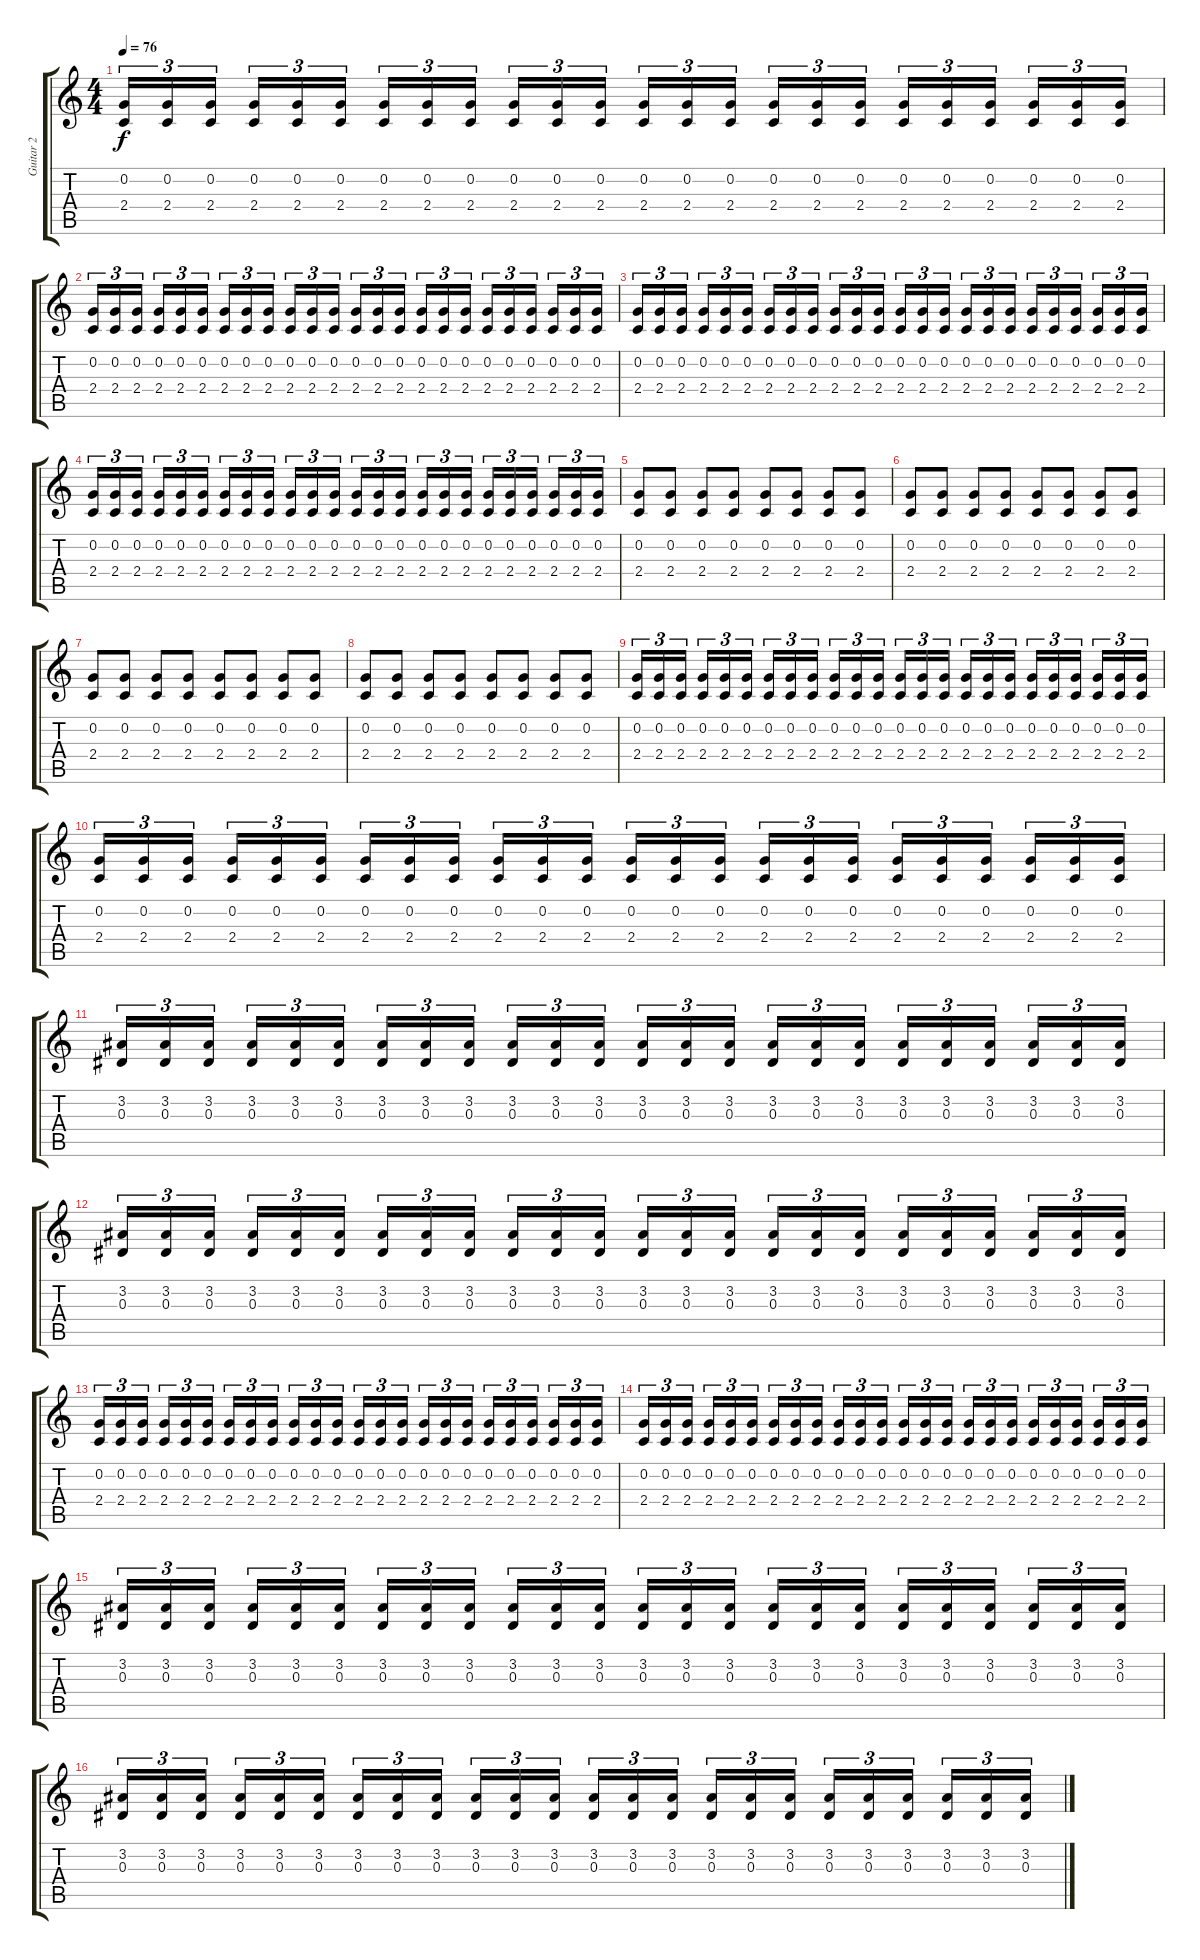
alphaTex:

\track ("Guitar 2" "Guitar 2") {instrument distortionguitar}
\staff {score tabs}
\tuning (C4 G3 Eb3 Bb2 F2 C2) {hide}
\ts (4 4)
\tempo 76
\clef g2
\ks c
(0.2 2.4).16{tu (3 2) dy f} (0.2 2.4).16{tu (3 2)} (0.2 2.4).16{tu (3 2) beam splitsecondary} (0.2 2.4).16{tu (3 2)} (0.2 2.4).16{tu (3 2)} (0.2 2.4).16{tu (3 2)} (0.2 2.4).16{tu (3 2)} (0.2 2.4).16{tu (3 2)} (0.2 2.4).16{tu (3 2) beam splitsecondary} (0.2 2.4).16{tu (3 2)} (0.2 2.4).16{tu (3 2)} (0.2 2.4).16{tu (3 2)} (0.2 2.4).16{tu (3 2)} (0.2 2.4).16{tu (3 2)} (0.2 2.4).16{tu (3 2) beam splitsecondary} (0.2 2.4).16{tu (3 2)} (0.2 2.4).16{tu (3 2)} (0.2 2.4).16{tu (3 2)} (0.2 2.4).16{tu (3 2)} (0.2 2.4).16{tu (3 2)} (0.2 2.4).16{tu (3 2) beam splitsecondary} (0.2 2.4).16{tu (3 2)} (0.2 2.4).16{tu (3 2)} (0.2 2.4).16{tu (3 2)} |
(0.2 2.4).16{tu (3 2)} (0.2 2.4).16{tu (3 2)} (0.2 2.4).16{tu (3 2) beam splitsecondary} (0.2 2.4).16{tu (3 2)} (0.2 2.4).16{tu (3 2)} (0.2 2.4).16{tu (3 2)} (0.2 2.4).16{tu (3 2)} (0.2 2.4).16{tu (3 2)} (0.2 2.4).16{tu (3 2) beam splitsecondary} (0.2 2.4).16{tu (3 2)} (0.2 2.4).16{tu (3 2)} (0.2 2.4).16{tu (3 2)} (0.2 2.4).16{tu (3 2)} (0.2 2.4).16{tu (3 2)} (0.2 2.4).16{tu (3 2) beam splitsecondary} (0.2 2.4).16{tu (3 2)} (0.2 2.4).16{tu (3 2)} (0.2 2.4).16{tu (3 2)} (0.2 2.4).16{tu (3 2)} (0.2 2.4).16{tu (3 2)} (0.2 2.4).16{tu (3 2) beam splitsecondary} (0.2 2.4).16{tu (3 2)} (0.2 2.4).16{tu (3 2)} (0.2 2.4).16{tu (3 2)} |
(0.2 2.4).16{tu (3 2)} (0.2 2.4).16{tu (3 2)} (0.2 2.4).16{tu (3 2) beam splitsecondary} (0.2 2.4).16{tu (3 2)} (0.2 2.4).16{tu (3 2)} (0.2 2.4).16{tu (3 2)} (0.2 2.4).16{tu (3 2)} (0.2 2.4).16{tu (3 2)} (0.2 2.4).16{tu (3 2) beam splitsecondary} (0.2 2.4).16{tu (3 2)} (0.2 2.4).16{tu (3 2)} (0.2 2.4).16{tu (3 2)} (0.2 2.4).16{tu (3 2)} (0.2 2.4).16{tu (3 2)} (0.2 2.4).16{tu (3 2) beam splitsecondary} (0.2 2.4).16{tu (3 2)} (0.2 2.4).16{tu (3 2)} (0.2 2.4).16{tu (3 2)} (0.2 2.4).16{tu (3 2)} (0.2 2.4).16{tu (3 2)} (0.2 2.4).16{tu (3 2) beam splitsecondary} (0.2 2.4).16{tu (3 2)} (0.2 2.4).16{tu (3 2)} (0.2 2.4).16{tu (3 2)} |
(0.2 2.4).16{tu (3 2)} (0.2 2.4).16{tu (3 2)} (0.2 2.4).16{tu (3 2) beam splitsecondary} (0.2 2.4).16{tu (3 2)} (0.2 2.4).16{tu (3 2)} (0.2 2.4).16{tu (3 2)} (0.2 2.4).16{tu (3 2)} (0.2 2.4).16{tu (3 2)} (0.2 2.4).16{tu (3 2) beam splitsecondary} (0.2 2.4).16{tu (3 2)} (0.2 2.4).16{tu (3 2)} (0.2 2.4).16{tu (3 2)} (0.2 2.4).16{tu (3 2)} (0.2 2.4).16{tu (3 2)} (0.2 2.4).16{tu (3 2) beam splitsecondary} (0.2 2.4).16{tu (3 2)} (0.2 2.4).16{tu (3 2)} (0.2 2.4).16{tu (3 2)} (0.2 2.4).16{tu (3 2)} (0.2 2.4).16{tu (3 2)} (0.2 2.4).16{tu (3 2) beam splitsecondary} (0.2 2.4).16{tu (3 2)} (0.2 2.4).16{tu (3 2)} (0.2 2.4).16{tu (3 2)} |
(0.2 2.4).8 (0.2 2.4).8 (0.2 2.4).8 (0.2 2.4).8 (0.2 2.4).8 (0.2 2.4).8 (0.2 2.4).8 (0.2 2.4).8 |
(0.2 2.4).8 (0.2 2.4).8 (0.2 2.4).8 (0.2 2.4).8 (0.2 2.4).8 (0.2 2.4).8 (0.2 2.4).8 (0.2 2.4).8 |
(0.2 2.4).8 (0.2 2.4).8 (0.2 2.4).8 (0.2 2.4).8 (0.2 2.4).8 (0.2 2.4).8 (0.2 2.4).8 (0.2 2.4).8 |
(0.2 2.4).8 (0.2 2.4).8 (0.2 2.4).8 (0.2 2.4).8 (0.2 2.4).8 (0.2 2.4).8 (0.2 2.4).8 (0.2 2.4).8 |
(0.2 2.4).16{tu (3 2)} (0.2 2.4).16{tu (3 2)} (0.2 2.4).16{tu (3 2) beam splitsecondary} (0.2 2.4).16{tu (3 2)} (0.2 2.4).16{tu (3 2)} (0.2 2.4).16{tu (3 2)} (0.2 2.4).16{tu (3 2)} (0.2 2.4).16{tu (3 2)} (0.2 2.4).16{tu (3 2) beam splitsecondary} (0.2 2.4).16{tu (3 2)} (0.2 2.4).16{tu (3 2)} (0.2 2.4).16{tu (3 2)} (0.2 2.4).16{tu (3 2)} (0.2 2.4).16{tu (3 2)} (0.2 2.4).16{tu (3 2) beam splitsecondary} (0.2 2.4).16{tu (3 2)} (0.2 2.4).16{tu (3 2)} (0.2 2.4).16{tu (3 2)} (0.2 2.4).16{tu (3 2)} (0.2 2.4).16{tu (3 2)} (0.2 2.4).16{tu (3 2) beam splitsecondary} (0.2 2.4).16{tu (3 2)} (0.2 2.4).16{tu (3 2)} (0.2 2.4).16{tu (3 2)} |
(0.2 2.4).16{tu (3 2)} (0.2 2.4).16{tu (3 2)} (0.2 2.4).16{tu (3 2) beam splitsecondary} (0.2 2.4).16{tu (3 2)} (0.2 2.4).16{tu (3 2)} (0.2 2.4).16{tu (3 2)} (0.2 2.4).16{tu (3 2)} (0.2 2.4).16{tu (3 2)} (0.2 2.4).16{tu (3 2) beam splitsecondary} (0.2 2.4).16{tu (3 2)} (0.2 2.4).16{tu (3 2)} (0.2 2.4).16{tu (3 2)} (0.2 2.4).16{tu (3 2)} (0.2 2.4).16{tu (3 2)} (0.2 2.4).16{tu (3 2) beam splitsecondary} (0.2 2.4).16{tu (3 2)} (0.2 2.4).16{tu (3 2)} (0.2 2.4).16{tu (3 2)} (0.2 2.4).16{tu (3 2)} (0.2 2.4).16{tu (3 2)} (0.2 2.4).16{tu (3 2) beam splitsecondary} (0.2 2.4).16{tu (3 2)} (0.2 2.4).16{tu (3 2)} (0.2 2.4).16{tu (3 2)} |
(3.2 0.3).16{tu (3 2)} (3.2 0.3).16{tu (3 2)} (3.2 0.3).16{tu (3 2) beam splitsecondary} (3.2 0.3).16{tu (3 2)} (3.2 0.3).16{tu (3 2)} (3.2 0.3).16{tu (3 2)} (3.2 0.3).16{tu (3 2)} (3.2 0.3).16{tu (3 2)} (3.2 0.3).16{tu (3 2) beam splitsecondary} (3.2 0.3).16{tu (3 2)} (3.2 0.3).16{tu (3 2)} (3.2 0.3).16{tu (3 2)} (3.2 0.3).16{tu (3 2)} (3.2 0.3).16{tu (3 2)} (3.2 0.3).16{tu (3 2) beam splitsecondary} (3.2 0.3).16{tu (3 2)} (3.2 0.3).16{tu (3 2)} (3.2 0.3).16{tu (3 2)} (3.2 0.3).16{tu (3 2)} (3.2 0.3).16{tu (3 2)} (3.2 0.3).16{tu (3 2) beam splitsecondary} (3.2 0.3).16{tu (3 2)} (3.2 0.3).16{tu (3 2)} (3.2 0.3).16{tu (3 2)} |
(3.2 0.3).16{tu (3 2)} (3.2 0.3).16{tu (3 2)} (3.2 0.3).16{tu (3 2) beam splitsecondary} (3.2 0.3).16{tu (3 2)} (3.2 0.3).16{tu (3 2)} (3.2 0.3).16{tu (3 2)} (3.2 0.3).16{tu (3 2)} (3.2 0.3).16{tu (3 2)} (3.2 0.3).16{tu (3 2) beam splitsecondary} (3.2 0.3).16{tu (3 2)} (3.2 0.3).16{tu (3 2)} (3.2 0.3).16{tu (3 2)} (3.2 0.3).16{tu (3 2)} (3.2 0.3).16{tu (3 2)} (3.2 0.3).16{tu (3 2) beam splitsecondary} (3.2 0.3).16{tu (3 2)} (3.2 0.3).16{tu (3 2)} (3.2 0.3).16{tu (3 2)} (3.2 0.3).16{tu (3 2)} (3.2 0.3).16{tu (3 2)} (3.2 0.3).16{tu (3 2) beam splitsecondary} (3.2 0.3).16{tu (3 2)} (3.2 0.3).16{tu (3 2)} (3.2 0.3).16{tu (3 2)} |
(0.2 2.4).16{tu (3 2)} (0.2 2.4).16{tu (3 2)} (0.2 2.4).16{tu (3 2) beam splitsecondary} (0.2 2.4).16{tu (3 2)} (0.2 2.4).16{tu (3 2)} (0.2 2.4).16{tu (3 2)} (0.2 2.4).16{tu (3 2)} (0.2 2.4).16{tu (3 2)} (0.2 2.4).16{tu (3 2) beam splitsecondary} (0.2 2.4).16{tu (3 2)} (0.2 2.4).16{tu (3 2)} (0.2 2.4).16{tu (3 2)} (0.2 2.4).16{tu (3 2)} (0.2 2.4).16{tu (3 2)} (0.2 2.4).16{tu (3 2) beam splitsecondary} (0.2 2.4).16{tu (3 2)} (0.2 2.4).16{tu (3 2)} (0.2 2.4).16{tu (3 2)} (0.2 2.4).16{tu (3 2)} (0.2 2.4).16{tu (3 2)} (0.2 2.4).16{tu (3 2) beam splitsecondary} (0.2 2.4).16{tu (3 2)} (0.2 2.4).16{tu (3 2)} (0.2 2.4).16{tu (3 2)} |
(0.2 2.4).16{tu (3 2)} (0.2 2.4).16{tu (3 2)} (0.2 2.4).16{tu (3 2) beam splitsecondary} (0.2 2.4).16{tu (3 2)} (0.2 2.4).16{tu (3 2)} (0.2 2.4).16{tu (3 2)} (0.2 2.4).16{tu (3 2)} (0.2 2.4).16{tu (3 2)} (0.2 2.4).16{tu (3 2) beam splitsecondary} (0.2 2.4).16{tu (3 2)} (0.2 2.4).16{tu (3 2)} (0.2 2.4).16{tu (3 2)} (0.2 2.4).16{tu (3 2)} (0.2 2.4).16{tu (3 2)} (0.2 2.4).16{tu (3 2) beam splitsecondary} (0.2 2.4).16{tu (3 2)} (0.2 2.4).16{tu (3 2)} (0.2 2.4).16{tu (3 2)} (0.2 2.4).16{tu (3 2)} (0.2 2.4).16{tu (3 2)} (0.2 2.4).16{tu (3 2) beam splitsecondary} (0.2 2.4).16{tu (3 2)} (0.2 2.4).16{tu (3 2)} (0.2 2.4).16{tu (3 2)} |
(3.2 0.3).16{tu (3 2)} (3.2 0.3).16{tu (3 2)} (3.2 0.3).16{tu (3 2) beam splitsecondary} (3.2 0.3).16{tu (3 2)} (3.2 0.3).16{tu (3 2)} (3.2 0.3).16{tu (3 2)} (3.2 0.3).16{tu (3 2)} (3.2 0.3).16{tu (3 2)} (3.2 0.3).16{tu (3 2) beam splitsecondary} (3.2 0.3).16{tu (3 2)} (3.2 0.3).16{tu (3 2)} (3.2 0.3).16{tu (3 2)} (3.2 0.3).16{tu (3 2)} (3.2 0.3).16{tu (3 2)} (3.2 0.3).16{tu (3 2) beam splitsecondary} (3.2 0.3).16{tu (3 2)} (3.2 0.3).16{tu (3 2)} (3.2 0.3).16{tu (3 2)} (3.2 0.3).16{tu (3 2)} (3.2 0.3).16{tu (3 2)} (3.2 0.3).16{tu (3 2) beam splitsecondary} (3.2 0.3).16{tu (3 2)} (3.2 0.3).16{tu (3 2)} (3.2 0.3).16{tu (3 2)} |
(3.2 0.3).16{tu (3 2)} (3.2 0.3).16{tu (3 2)} (3.2 0.3).16{tu (3 2) beam splitsecondary} (3.2 0.3).16{tu (3 2)} (3.2 0.3).16{tu (3 2)} (3.2 0.3).16{tu (3 2)} (3.2 0.3).16{tu (3 2)} (3.2 0.3).16{tu (3 2)} (3.2 0.3).16{tu (3 2) beam splitsecondary} (3.2 0.3).16{tu (3 2)} (3.2 0.3).16{tu (3 2)} (3.2 0.3).16{tu (3 2)} (3.2 0.3).16{tu (3 2)} (3.2 0.3).16{tu (3 2)} (3.2 0.3).16{tu (3 2) beam splitsecondary} (3.2 0.3).16{tu (3 2)} (3.2 0.3).16{tu (3 2)} (3.2 0.3).16{tu (3 2)} (3.2 0.3).16{tu (3 2)} (3.2 0.3).16{tu (3 2)} (3.2 0.3).16{tu (3 2) beam splitsecondary} (3.2 0.3).16{tu (3 2)} (3.2 0.3).16{tu (3 2)} (3.2 0.3).16{tu (3 2)}
